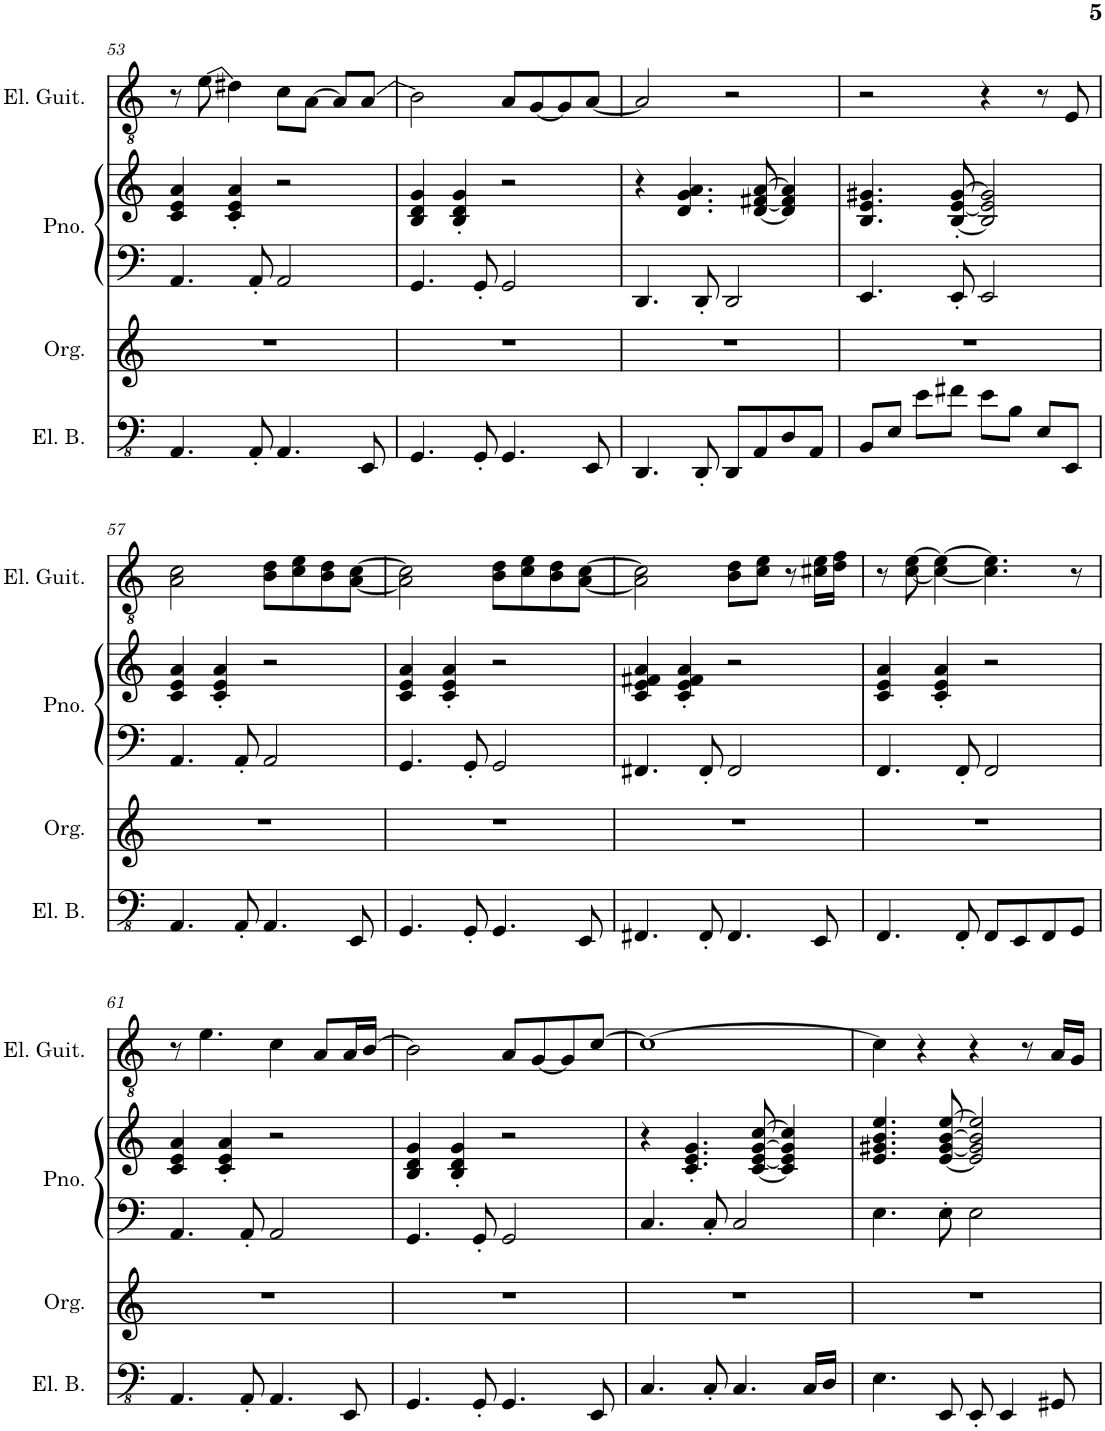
**kern	**kern	**kern	**kern	**kern
*part4	*part3	*part2	*part2	*part1
*staff5	*staff4	*staff3	*staff2	*staff1
*I"5-str. Electric Bass	*I"Organ	*I"Piano	*	*I"Electric Guitar
*I'El. B.	*I'Org.	*I'Pno.	*	*I'El. Guit.
!!LO:PB:g=z
*clefFv4	*clefG2	*clefF4	*clefG2	*clefGv2
*k[]	*k[]	*k[]	*k[]	*k[]
*M4/4	*M4/4	*M4/4	*M4/4	*M4/4
=53	=53	=53	=53	=53
4.AAA/	1r	4.AA/	4c/ 4e/ 4a/	8r
.	.	.	.	8e\
.	.	.	4c/' 4e/' 4a/'	4d#X\
8AAA'/	.	8AA'/	.	.
4.AAA/	.	2AA/	2r	8c\L
.	.	.	.	[8A\J
.	.	.	.	8A/L]
8EEE/	.	.	.	8A/J
=54	=54	=54	=54	=54
4.GGG/	1r	4.GG/	4B/ 4d/ 4g/	2B\
.	.	.	4B/' 4d/' 4g/'	.
8GGG'/	.	8GG'/	.	.
4.GGG/	.	2GG/	2r	8A/L
.	.	.	.	[8G/
.	.	.	.	8G/]
8EEE/	.	.	.	[8A/J
=55	=55	=55	=55	=55
4.DDD/	1r	4.DD/	4r	2A/]
.	.	.	4.d/ 4.g/ 4.a/	.
8DDD'/	.	8DD'/	.	.
8DDD/L	.	2DD/	.	2r
8AAA/	.	.	[8d/ [8f#X/ [8a/	.
8DD/	.	.	4d/] 4f#/] 4a/]	.
8AAA/J	.	.	.	.
=56	=56	=56	=56	=56
8BBB/L	1r	4.EE/	4.B/ 4.e/ 4.g#X/	2r
8EE/J	.	.	.	.
8E\L	.	.	.	.
8F#X\J	.	8EE'/	[8B/' [8e/' [8g#/'	.
8E\L	.	2EE/	2B/] 2e/] 2g#/]	4r
8BB\J	.	.	.	.
8EE/L	.	.	.	8r
8EEE/J	.	.	.	8E/
!!LO:LB:g=z
=57	=57	=57	=57	=57
4.AAA/	1r	4.AA/	4c/ 4e/ 4a/	2A\ 2c\
.	.	.	4c/' 4e/' 4a/'	.
8AAA'/	.	8AA'/	.	.
4.AAA/	.	2AA/	2r	8B\ 8d\L
.	.	.	.	8c\ 8e\
.	.	.	.	8B\ 8d\
8EEE/	.	.	.	[8A\ [8c\J
=58	=58	=58	=58	=58
4.GGG/	1r	4.GG/	4c/ 4e/ 4a/	2A\] 2c\]
.	.	.	4c/' 4e/' 4a/'	.
8GGG'/	.	8GG'/	.	.
4.GGG/	.	2GG/	2r	8B\ 8d\L
.	.	.	.	8c\ 8e\
.	.	.	.	8B\ 8d\
8EEE/	.	.	.	[8A\ [8c\J
=59	=59	=59	=59	=59
4.FFF#X/	1r	4.FF#X/	4c/ 4e/ 4f#X/ 4a/	2A\] 2c\]
.	.	.	4c/' 4e/' 4f#/' 4a/'	.
8FFF#'/	.	8FF#'/	.	.
4.FFF#/	.	2FF#/	2r	8B\ 8d\L
.	.	.	.	8c\ 8e\J
.	.	.	.	8r
8EEE/	.	.	.	16c#X\ 16e\LL
.	.	.	.	16d\ 16f\JJ
=60	=60	=60	=60	=60
4.FFF/	1r	4.FF/	4c/ 4e/ 4a/	8r
.	.	.	.	[8c\ [8e\
.	.	.	4c/' 4e/' 4a/'	4c\_ 4e\_
8FFF'/	.	8FF'/	.	.
8FFF/L	.	2FF/	2r	4.c\] 4.e\]
8EEE/	.	.	.	.
8FFF/	.	.	.	.
8GGG/J	.	.	.	8r
!!LO:LB:g=z
=61	=61	=61	=61	=61
4.AAA/	1r	4.AA/	4c/ 4e/ 4a/	8r
.	.	.	.	4.e\
.	.	.	4c/' 4e/' 4a/'	.
8AAA'/	.	8AA'/	.	.
4.AAA/	.	2AA/	2r	4c\
.	.	.	.	8A/L
8EEE/	.	.	.	16A/L
.	.	.	.	[16B/JJ
=62	=62	=62	=62	=62
4.GGG/	1r	4.GG/	4B/ 4d/ 4g/	2B\]
.	.	.	4B/' 4d/' 4g/'	.
8GGG'/	.	8GG'/	.	.
4.GGG/	.	2GG/	2r	8A/L
.	.	.	.	[8G/
.	.	.	.	8G/]
8EEE/	.	.	.	[8c/J
=63	=63	=63	=63	=63
4.CC/	1r	4.C/	4r	1c_
.	.	.	4.c/' 4.e/' 4.g/'	.
8CC'/	.	8C'/	.	.
4.CC/	.	2C/	.	.
.	.	.	[8c/ [8e/ [8g/ [8cc/	.
.	.	.	4c/] 4e/] 4g/] 4cc/]	.
16CC/LL	.	.	.	.
16DD/JJ	.	.	.	.
=64	=64	=64	=64	=64
4.EE\	1r	4.E\	4.e/ 4.g#X/ 4.b/ 4.ee/	4c\]
.	.	.	.	4r
8EEE/	.	8E'\	[8e/ [8g#/ [8b/ [8ee/	.
8EEE'/	.	2E\	2e/] 2g#/] 2b/] 2ee/]	4r
4EEE/	.	.	.	.
.	.	.	.	8r
8GGG#X/	.	.	.	16A/LL
.	.	.	.	16G/JJ
=	=	=	=	=
*-	*-	*-	*-	*-
